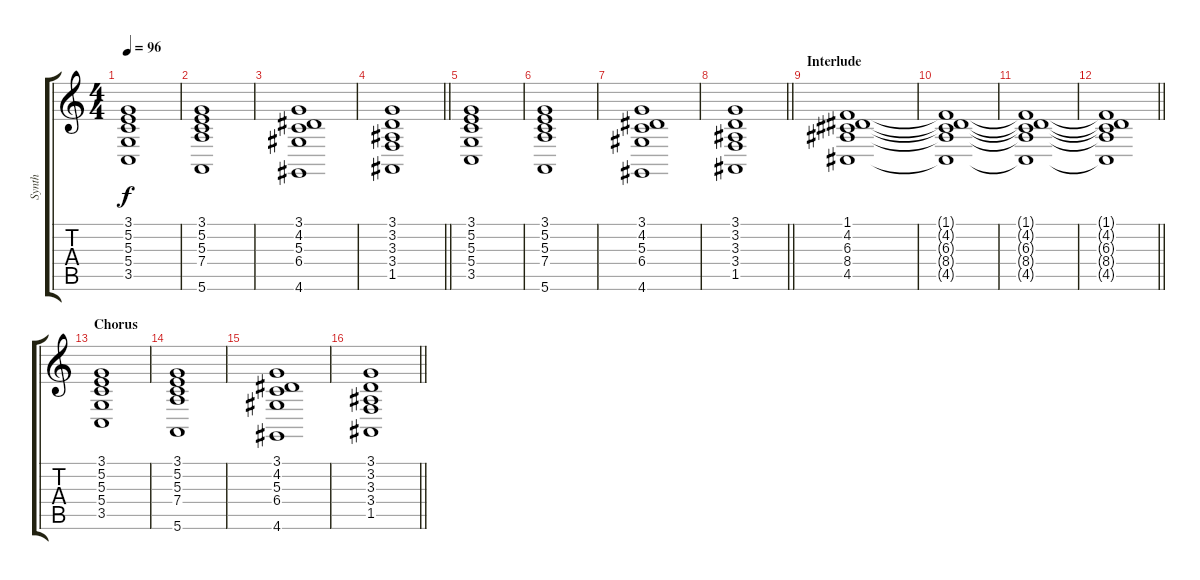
\track ("Synth" "Synth") {instrument pad2warm}
\staff {score tabs}
\tuning (E4 B3 G3 D3 A2 E2) {hide}
\ts (4 4)
\tempo 96
\clef g2
\ks c
(3.1 5.2 5.3 5.4 3.5).1{dy f} |
(3.1 5.2 5.3 7.4 5.6).1 |
(3.1 4.2 5.3 6.4 4.6).1 |
\barLineRight lightlight
(3.1 3.2 3.3 3.4 1.5).1 |
(3.1 5.2 5.3 5.4 3.5).1 |
(3.1 5.2 5.3 7.4 5.6).1 |
(3.1 4.2 5.3 6.4 4.6).1 |
\barLineRight lightlight
(3.1 3.2 3.3 3.4 1.5).1 |
\section ("" "Interlude")
(1.1 4.2 6.3 8.4 4.5).1 |
(1.1{t} 4.2{t} 6.3{t} 8.4{t} 4.5{t}).1 |
(1.1{t} 4.2{t} 6.3{t} 8.4{t} 4.5{t}).1 |
\barLineRight lightlight
(1.1{t} 4.2{t} 6.3{t} 8.4{t} 4.5{t}).1 |
\section ("" "Chorus")
(3.1 5.2 5.3 5.4 3.5).1 |
(3.1 5.2 5.3 7.4 5.6).1 |
(3.1 4.2 5.3 6.4 4.6).1 |
\barLineRight lightlight
(3.1 3.2 3.3 3.4 1.5).1
